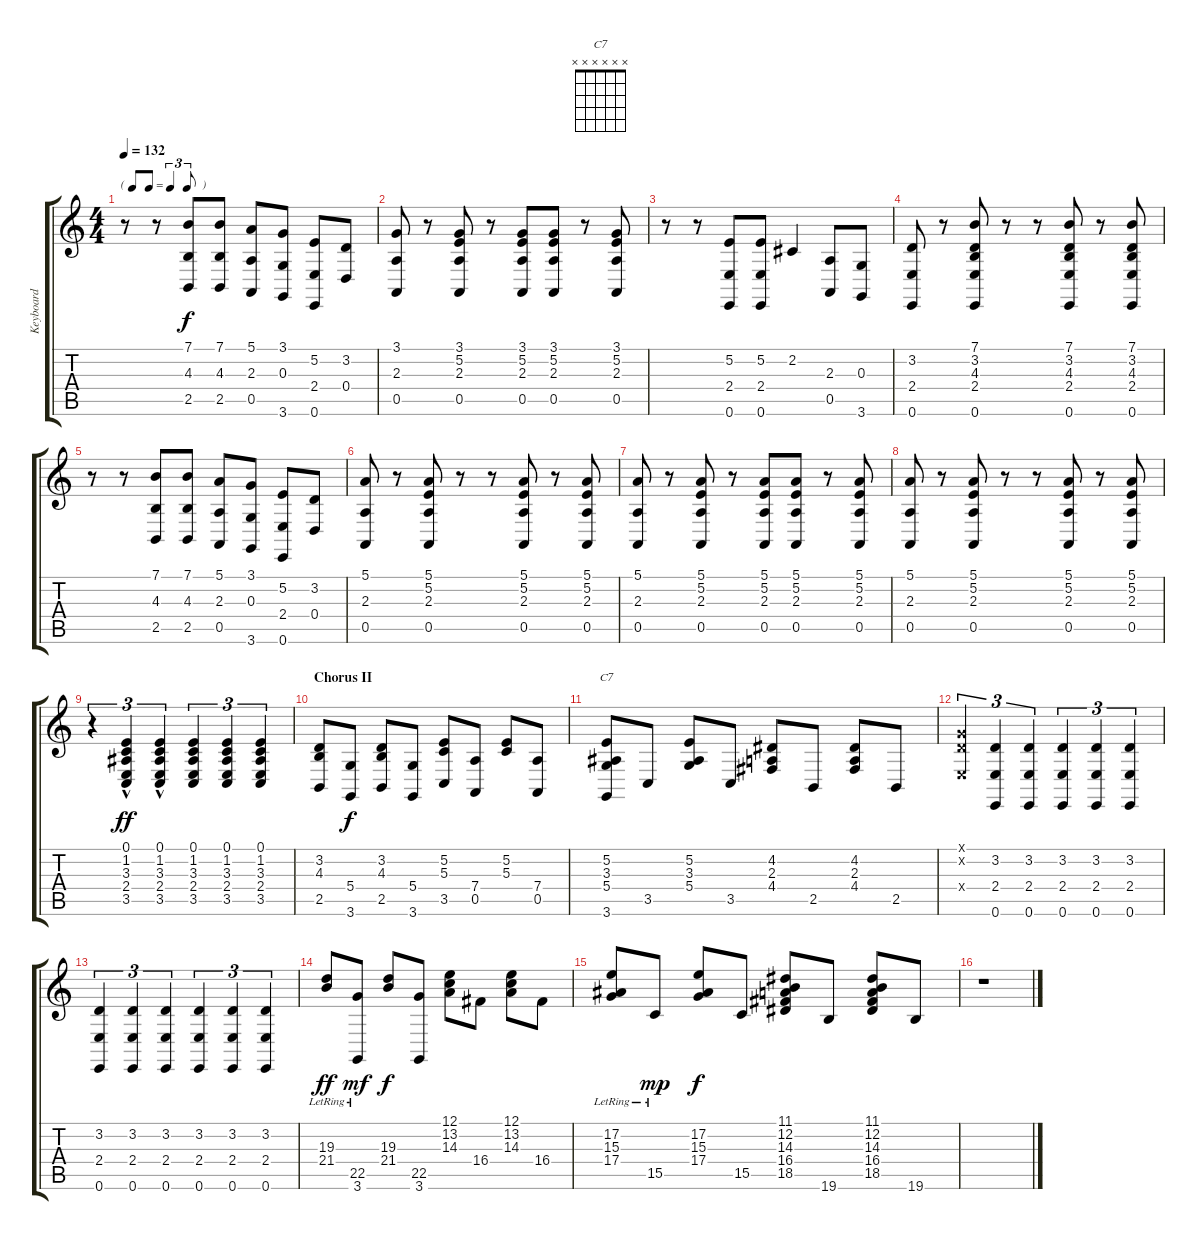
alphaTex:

\track ("Keyboard" "Keyboard") {instrument clavinet}
\staff {score tabs}
\tuning (E4 B3 G3 D3 A2 E2) {hide}
\chord ("C7" x x x x x x)
\ts (4 4)
\tf triplet8th
\tempo 132
\clef g2
\ks c
r.8{dy f} r.8 (7.1 4.3 2.5).8 (7.1 4.3 2.5).8 (5.1 2.3 0.5).8 (3.1 0.3 3.6).8 (5.2 2.4 0.6).8 (3.2 0.4).8 |
(3.1 2.3 0.5).8 r.8 (3.1 5.2 2.3 0.5).8 r.8 (3.1 5.2 2.3 0.5).8 (3.1 5.2 2.3 0.5).8 r.8 (3.1 5.2 2.3 0.5).8 |
r.8 r.8 (5.2 2.4 0.6).8 (5.2 2.4 0.6).8 2.2.4 (2.3 0.5).8 (0.3 3.6).8 |
(3.2 2.4 0.6).8 r.8 (7.1 3.2 4.3 2.4 0.6).8 r.8 r.8 (7.1 3.2 4.3 2.4 0.6).8 r.8 (7.1 3.2 4.3 2.4 0.6).8 |
r.8 r.8 (7.1 4.3 2.5).8 (7.1 4.3 2.5).8 (5.1 2.3 0.5).8 (3.1 0.3 3.6).8 (5.2 2.4 0.6).8 (3.2 0.4).8 |
(5.1 2.3 0.5).8 r.8 (5.1 5.2 2.3 0.5).8 r.8 r.8 (5.1 5.2 2.3 0.5).8 r.8 (5.1 5.2 2.3 0.5).8 |
(5.1 2.3 0.5).8 r.8 (5.1 5.2 2.3 0.5).8 r.8 (5.1 5.2 2.3 0.5).8 (5.1 5.2 2.3 0.5).8 r.8 (5.1 5.2 2.3 0.5).8 |
(5.1 2.3 0.5).8 r.8 (5.1 5.2 2.3 0.5).8 r.8 r.8 (5.1 5.2 2.3 0.5).8 r.8 (5.1 5.2 2.3 0.5).8 |
r.4{tu (3 2)} (0.1 1.2{hac} 3.3{hac} 2.4 3.5).4{tu (3 2) dy ff} (0.1 1.2{hac} 3.3{hac} 2.4 3.5).4{tu (3 2)} (0.1 1.2 3.3 2.4 3.5).4{tu (3 2)} (0.1 1.2 3.3 2.4 3.5).4{tu (3 2)} (0.1 1.2 3.3 2.4 3.5).4{tu (3 2)} |
\section ("" "Chorus II")
(3.2 4.3 2.5).8 (5.4 3.6).8{dy f} (3.2 4.3 2.5).8 (5.4 3.6).8 (5.2 5.3 3.5).8 (7.4 0.5).8 (5.2 5.3).8 (7.4 0.5).8 |
(5.2 3.3 5.4 3.6).8{ch "C7"} 3.5.8 (5.2 3.3 5.4).8 3.5.8 (4.2 2.3 4.4).8 2.5.8 (4.2 2.3 4.4).8 2.5.8 |
(3.1{x} 3.2{x} 2.4{x}).4{tu (3 2)} (3.2 2.4 0.6).4{tu (3 2)} (3.2 2.4 0.6).4{tu (3 2)} (3.2 2.4 0.6).4{tu (3 2)} (3.2 2.4 0.6).4{tu (3 2)} (3.2 2.4 0.6).4{tu (3 2)} |
(3.2 2.4 0.6).4{tu (3 2)} (3.2 2.4 0.6).4{tu (3 2)} (3.2 2.4 0.6).4{tu (3 2)} (3.2 2.4 0.6).4{tu (3 2)} (3.2 2.4 0.6).4{tu (3 2)} (3.2 2.4 0.6).4{tu (3 2)} |
(19.3{lr} 21.4{lr}).8{dy ff} (22.5{lr} 3.6).8{dy mf} (19.3 21.4).8{dy f} (22.5 3.6).8 (12.1 13.2 14.3).8 16.4.8 (12.1 13.2 14.3).8 16.4.8 |
(17.2{lr} 15.3{lr} 17.4{lr}).8 15.5{lr}.8{dy mp} (17.2 15.3 17.4).8{dy f} 15.5.8 (11.1 12.2 14.3 16.4 18.5).8 19.6.8 (11.1 12.2 14.3 16.4 18.5).8 19.6.8 |
r.1
